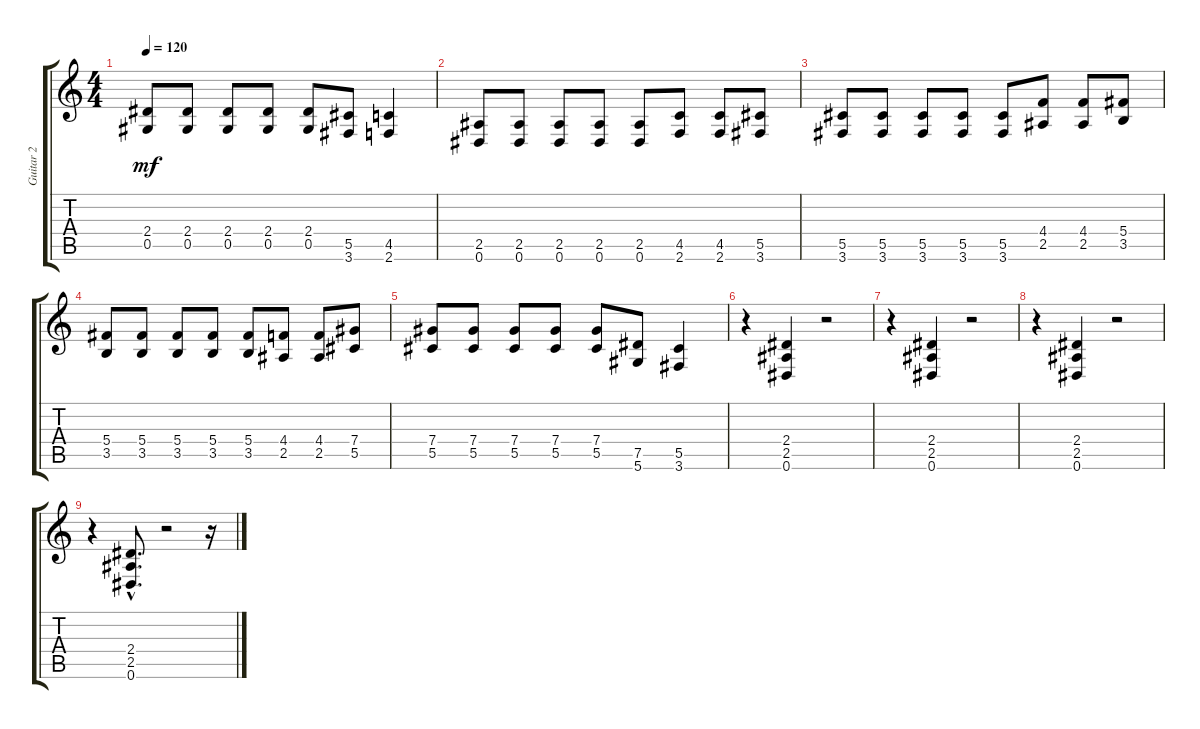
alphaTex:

\track ("Guitar 2" "Guitar 2") {instrument overdrivenguitar}
\staff {score tabs}
\tuning (Eb4 Bb3 Gb3 Db3 Ab2 Eb2) {hide}
\ts (4 4)
\tempo 120
\clef g2
\ks c
(2.4 0.5).8{dy mf} (2.4 0.5).8 (2.4 0.5).8 (2.4 0.5).8 (2.4 0.5).8 (5.5 3.6).8 (4.5 2.6).4 |
(2.5 0.6).8 (2.5 0.6).8 (2.5 0.6).8 (2.5 0.6).8 (2.5 0.6).8 (4.5 2.6).8 (4.5 2.6).8 (5.5 3.6).8 |
(5.5 3.6).8 (5.5 3.6).8 (5.5 3.6).8 (5.5 3.6).8 (5.5 3.6).8 (4.4 2.5).8 (4.4 2.5).8 (5.4 3.5).8 |
(5.4 3.5).8 (5.4 3.5).8 (5.4 3.5).8 (5.4 3.5).8 (5.4 3.5).8 (4.4 2.5).8 (4.4 2.5).8 (7.4 5.5).8 |
(7.4 5.5).8 (7.4 5.5).8 (7.4 5.5).8 (7.4 5.5).8 (7.4 5.5).8 (7.5 5.6).8 (5.5 3.6).4 |
r.4 (2.4 2.5 0.6).4 r.2 |
r.4 (2.4 2.5 0.6).4 r.2 |
r.4 (2.4 2.5 0.6).4 r.2 |
r.4 (2.4{hac} 2.5{hac} 0.6{hac}).8{d} r.2 r.16
